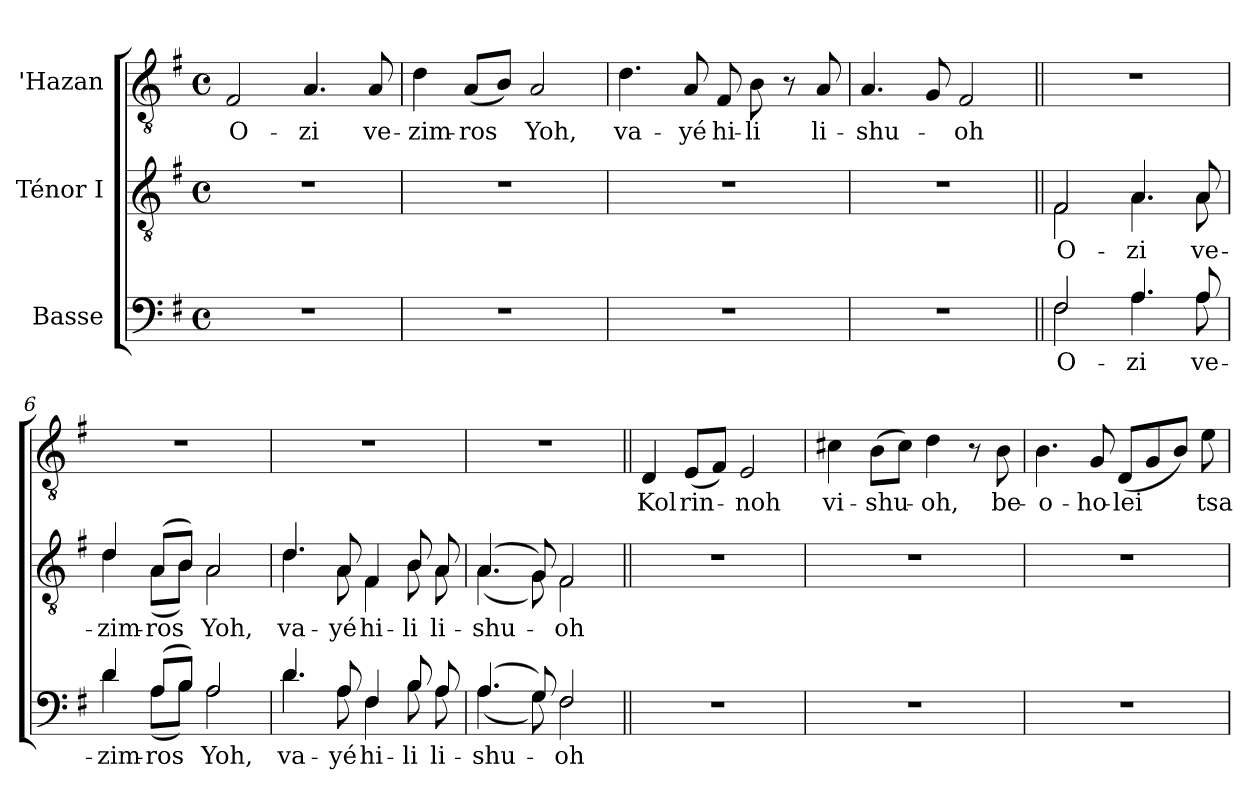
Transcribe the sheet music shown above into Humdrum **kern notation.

**kern	**text	**kern	**text	**kern	**text
*part3	*part3	*part2	*part2	*part1	*part1
*staff3	*staff3	*staff2	*staff2	*staff1	*staff1
*I"Basse	*	*I"Ténor I	*	*I"'Hazan	*
*	*	*	*	*I''H.	*
!!LO:PB:g=z
*clefF4	*	*clefGv2	*	*clefGv2	*
*	*	*ITrd7c12	*	*ITrd7c12	*
*k[f#]	*	*k[f#]	*	*k[f#]	*
*G:	*	*G:	*	*G:	*
*M4/4	*	*M4/4	*	*M4/4	*
*met(c)	*	*met(c)	*	*met(c)	*
=1	=1	=1	=1	=1	=1
!	!	!	!	!	!LO:LY:b:color=#000000
1r	.	1r	.	2FF#i/	O-
!	!	!	!	!	!LO:LY:b:color=#000000
.	.	.	.	4.AAi/	-zi
!	!	!	!	!	!LO:LY:b:color=#000000
.	.	.	.	8AAi/	ve-
=2	=2	=2	=2	=2	=2
!	!	!	!	!	!LO:LY:b:color=#000000
1r	.	1r	.	4Di\	-zim-
!	!	!	!	!	!LO:LY:b:color=#000000
.	.	.	.	(8AAi/L	-ros
.	.	.	.	8BBi/J)	.
!	!	!	!	!	!LO:LY:b:color=#000000
.	.	.	.	2AAi/	Yoh,
=3	=3	=3	=3	=3	=3
!	!	!	!	!	!LO:LY:b:color=#000000
1r	.	1r	.	4.Di\	va-
!	!	!	!	!	!LO:LY:b:color=#000000
.	.	.	.	8AAi/	-yé
!	!	!	!	!	!LO:LY:b:color=#000000
.	.	.	.	8FF#i/	hi-
!	!	!	!	!	!LO:LY:b:color=#000000
.	.	.	.	8BBi\	-li
.	.	.	.	8r	.
!	!	!	!	!	!LO:LY:b:color=#000000
.	.	.	.	8AAi/	li-
=4	=4	=4	=4	=4	=4
!	!	!	!	!	!LO:LY:b:color=#000000
1r	.	1r	.	4.AAi/	-shu-
.	.	.	.	8GGi/	.
!	!	!	!	!	!LO:LY:b:color=#000000
.	.	.	.	2FF#i/	-oh
!!LO:LB:g=z
=5||	=5||	=5||	=5||	=5||	=5||
!	!LO:LY:b:color=#000000	!	!	!	!
*^	*	*	*	*	*
!	!	!	!	!LO:LY:b:color=#000000	!	!
*	*	*	*^	*	*	*
2F#i/	2F#i\	O-	2FF#i/	2FF#i\	O-	1r	.
!	!	!LO:LY:b:color=#000000	!	!	!	!	!
!	!	!	!	!	!LO:LY:b:color=#000000	!	!
4.Ai/	4.Ai\	-zi	4.AAi/	4.AAi\	-zi	.	.
!	!	!LO:LY:b:color=#000000	!	!	!	!	!
!	!	!	!	!	!LO:LY:b:color=#000000	!	!
8Ai/	8Ai\	ve-	8AAi/	8AAi\	ve-	.	.
=6	=6	=6	=6	=6	=6	=6	=6
!	!	!LO:LY:b:color=#000000	!	!	!	!	!
!	!	!	!	!	!LO:LY:b:color=#000000	!	!
4di/	4di\	-zim-	4Di/	4Di\	-zim-	1r	.
!	!	!LO:LY:b:color=#000000	!	!	!	!	!
!	!	!	!	!	!LO:LY:b:color=#000000	!	!
(8Ai/L	(8Ai\L	-ros	(8AAi/L	(8AAi\L	-ros	.	.
8Bi/J)	8Bi\J)	.	8BBi/J)	8BBi\J)	.	.	.
!	!	!LO:LY:b:color=#000000	!	!	!	!	!
!	!	!	!	!	!LO:LY:b:color=#000000	!	!
2Ai/	2Ai\	Yoh,	2AAi/	2AAi\	Yoh,	.	.
=7	=7	=7	=7	=7	=7	=7	=7
!	!	!LO:LY:b:color=#000000	!	!	!	!	!
!	!	!	!	!	!LO:LY:b:color=#000000	!	!
4.di/	4.di\	va-	4.Di/	4.Di\	va-	1r	.
!	!	!LO:LY:b:color=#000000	!	!	!	!	!
!	!	!	!	!	!LO:LY:b:color=#000000	!	!
8Ai/	8Ai\	-yé	8AAi/	8AAi\	-yé	.	.
!	!	!LO:LY:b:color=#000000	!	!	!	!	!
!	!	!	!	!	!LO:LY:b:color=#000000	!	!
4F#i/	4F#i\	hi-	4FF#i/	4FF#i\	hi-	.	.
!	!	!LO:LY:b:color=#000000	!	!	!	!	!
!	!	!	!	!	!LO:LY:b:color=#000000	!	!
8Bi/	8Bi\	-li	8BBi/	8BBi\	-li	.	.
!	!	!LO:LY:b:color=#000000	!	!	!	!	!
!	!	!	!	!	!LO:LY:b:color=#000000	!	!
8Ai/	8Ai\	li-	8AAi/	8AAi\	li-	.	.
=8	=8	=8	=8	=8	=8	=8	=8
!	!	!LO:LY:b:color=#000000	!	!	!	!	!
!	!	!	!	!	!LO:LY:b:color=#000000	!	!
(4.Ai/	(4.Ai\	-shu-	(4.AAi/	(4.AAi\	-shu-	1r	.
8Gi/)	8Gi\)	.	8GGi/)	8GGi\)	.	.	.
!	!	!LO:LY:b:color=#000000	!	!	!	!	!
!	!	!	!	!	!LO:LY:b:color=#000000	!	!
2F#i/	2F#i\	-oh	2FF#i/	2FF#i\	-oh	.	.
*v	*v	*	*	*	*	*	*
*	*	*v	*v	*	*	*
!!LO:LB:g=z
=9||	=9||	=9||	=9||	=9||	=9||
*^	*	*^	*	*	*
!	!	!	!	!	!	!	!LO:LY:b:color=#000000
*v	*v	*	*	*	*	*	*
*	*	*v	*v	*	*	*
1r	.	1r	.	4DDi/	Kol
!	!	!	!	!	!LO:LY:b:color=#000000
.	.	.	.	(8EEi/L	rin-
.	.	.	.	8FF#i/J)	.
!	!	!	!	!	!LO:LY:b:color=#000000
.	.	.	.	2EEi/	-noh
=10	=10	=10	=10	=10	=10
!	!	!	!	!	!LO:LY:b:color=#000000
1r	.	1r	.	4C#Xi\	vi-
!	!	!	!	!	!LO:LY:b:color=#000000
.	.	.	.	(8BBi\L	-shu-
.	.	.	.	8C#i\J)	.
!	!	!	!	!	!LO:LY:b:color=#000000
.	.	.	.	4Di\	-oh,
.	.	.	.	8r	.
!	!	!	!	!	!LO:LY:b:color=#000000
.	.	.	.	8BBi\	be-
=11	=11	=11	=11	=11	=11
!	!	!	!	!	!LO:LY:b:color=#000000
1r	.	1r	.	4.BBi\	-o-
!	!	!	!	!	!LO:LY:b:color=#000000
.	.	.	.	8GGi/	-ho-
!	!	!	!	!	!LO:LY:b:color=#000000
.	.	.	.	(8DDi/L	-lei
.	.	.	.	8GGi/	.
.	.	.	.	8BBi/J)	.
!	!	!	!	!	!LO:LY:b:color=#000000
.	.	.	.	8Ei\	tsa-
=	=	=	=	=	=
*-	*-	*-	*-	*-	*-
